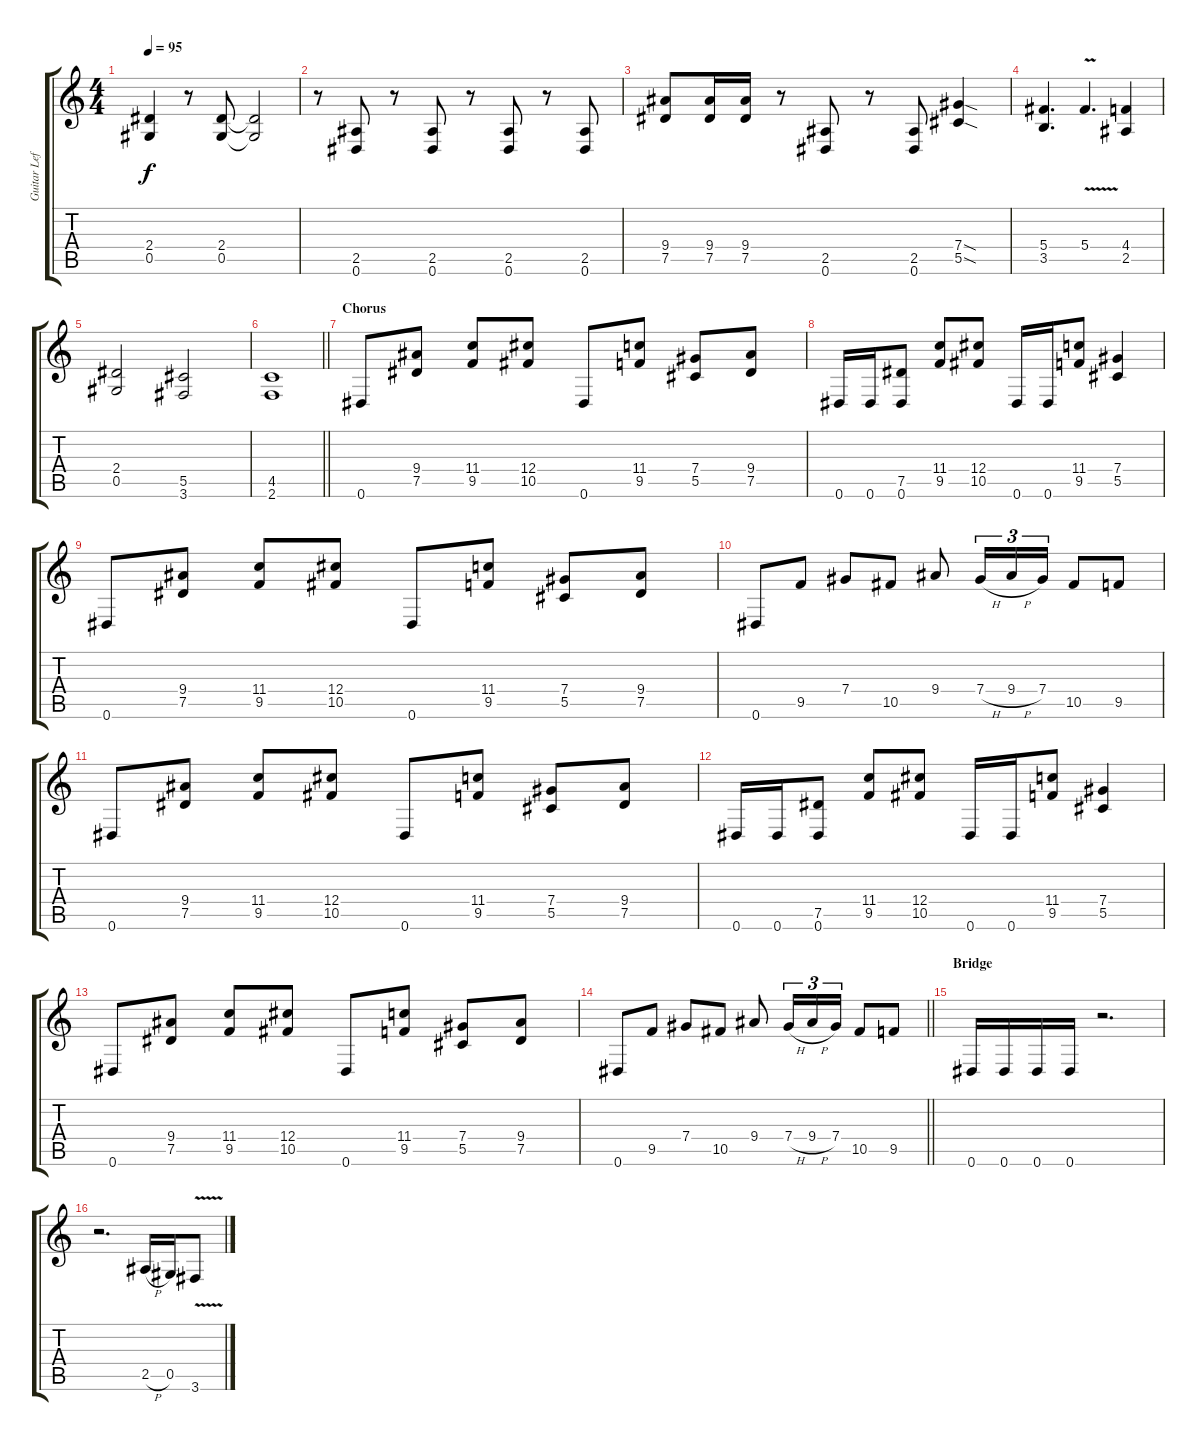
\track ("Guitar Left" "Guitar Lef") {instrument distortionguitar}
\staff {score tabs}
\tuning (Eb4 Bb3 Gb3 Db3 Ab2 Eb2) {hide}
\ts (4 4)
\tempo 95
\clef g2
\ks c
(2.4 0.5).4{dy f} r.8 (2.4 0.5).8 (2.4{t} 0.5{t}).2 |
r.8 (2.5 0.6).8 r.8 (2.5 0.6).8 r.8 (2.5 0.6).8 r.8 (2.5 0.6).8 |
(9.4 7.5).8 (9.4 7.5).16 (9.4 7.5).16 r.8 (2.5 0.6).8 r.8 (2.5 0.6).8 (7.4{sod} 5.5{sod}).4 |
(5.4 3.5).4{d} 5.4{v}.4{d} (4.4 2.5).4 |
(2.4 0.5).2 (5.5 3.6).2 |
\barLineRight lightlight
(4.5 2.6).1 |
\section ("" "Chorus")
0.6.8 (9.4 7.5).8 (11.4 9.5).8 (12.4 10.5).8 0.6.8 (11.4 9.5).8 (7.4 5.5).8 (9.4 7.5).8 |
0.6.16 0.6.16 (7.5 0.6).8 (11.4 9.5).8 (12.4 10.5).8 0.6.16 0.6.16 (11.4 9.5).8 (7.4 5.5).4 |
0.6.8 (9.4 7.5).8 (11.4 9.5).8 (12.4 10.5).8 0.6.8 (11.4 9.5).8 (7.4 5.5).8 (9.4 7.5).8 |
0.6.8 9.5.8 7.4.8 10.5.8 9.4.8 7.4{h}.16{tu (3 2)} 9.4{h}.16{tu (3 2)} 7.4.16{tu (3 2)} 10.5.8 9.5.8 |
0.6.8 (9.4 7.5).8 (11.4 9.5).8 (12.4 10.5).8 0.6.8 (11.4 9.5).8 (7.4 5.5).8 (9.4 7.5).8 |
0.6.16 0.6.16 (7.5 0.6).8 (11.4 9.5).8 (12.4 10.5).8 0.6.16 0.6.16 (11.4 9.5).8 (7.4 5.5).4 |
0.6.8 (9.4 7.5).8 (11.4 9.5).8 (12.4 10.5).8 0.6.8 (11.4 9.5).8 (7.4 5.5).8 (9.4 7.5).8 |
\barLineRight lightlight
0.6.8 9.5.8 7.4.8 10.5.8 9.4.8 7.4{h}.16{tu (3 2)} 9.4{h}.16{tu (3 2)} 7.4.16{tu (3 2)} 10.5.8 9.5.8 |
\section ("" "Bridge")
0.6.16 0.6.16 0.6.16 0.6.16 r.2{d} |
r.2{d} 2.5{h}.16 0.5.16 3.6{v}.8
